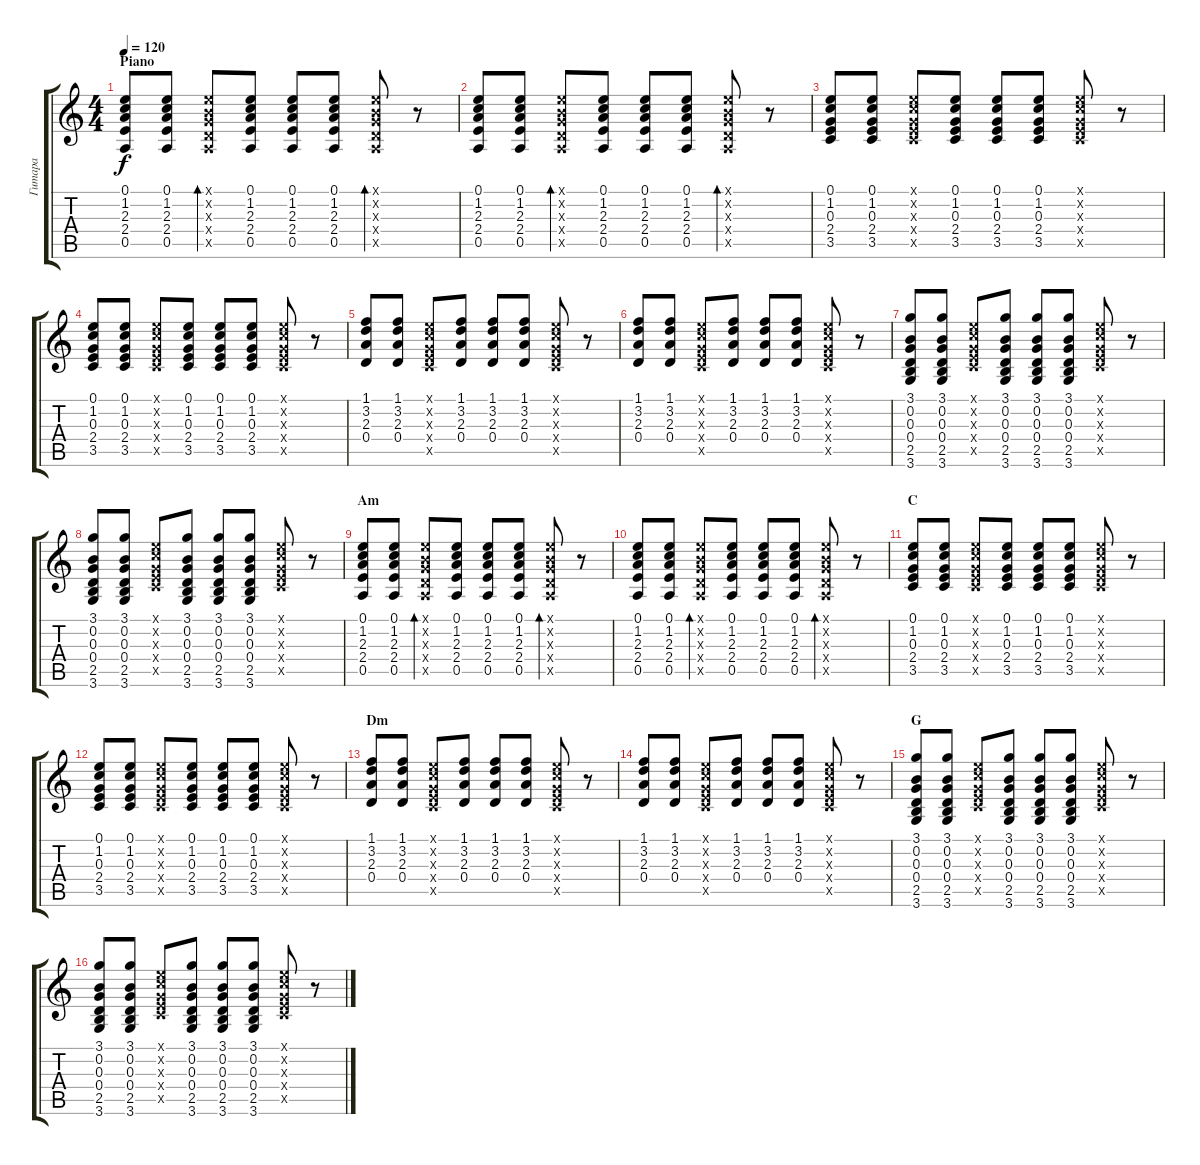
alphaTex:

\track ("Гитара" "Гитара") {instrument electricguitarmuted}
\staff {score tabs}
\tuning (E4 B3 G3 D3 A2 E2) {hide}
\ts (4 4)
\section ("" "Piano")
\tempo 120
\clef g2
\ks c
(0.1 1.2 2.3 2.4 0.5).8{dy f} (0.1 1.2 2.3 2.4 0.5).8 (0.1{x} 0.2{x} 0.3{x} 0.4{x} 0.5{x}).8{bd 30} (0.1 1.2 2.3 2.4 0.5).8 (0.1 1.2 2.3 2.4 0.5).8 (0.1 1.2 2.3 2.4 0.5).8 (0.1{x} 0.2{x} 0.3{x} 0.4{x} 0.5{x}).8{bd 30} r.8 |
(0.1 1.2 2.3 2.4 0.5).8 (0.1 1.2 2.3 2.4 0.5).8 (0.1{x} 0.2{x} 0.3{x} 0.4{x} 0.5{x}).8{bd 30} (0.1 1.2 2.3 2.4 0.5).8 (0.1 1.2 2.3 2.4 0.5).8 (0.1 1.2 2.3 2.4 0.5).8 (0.1{x} 0.2{x} 0.3{x} 0.4{x} 0.5{x}).8{bd 30} r.8 |
(0.1 1.2 0.3 2.4 3.5).8 (0.1 1.2 0.3 2.4 3.5).8 (0.1{x} 1.2{x} 0.3{x} 2.4{x} 3.5{x}).8 (0.1 1.2 0.3 2.4 3.5).8 (0.1 1.2 0.3 2.4 3.5).8 (0.1 1.2 0.3 2.4 3.5).8 (0.1{x} 1.2{x} 0.3{x} 2.4{x} 3.5{x}).8 r.8 |
(0.1 1.2 0.3 2.4 3.5).8 (0.1 1.2 0.3 2.4 3.5).8 (0.1{x} 1.2{x} 0.3{x} 2.4{x} 3.5{x}).8 (0.1 1.2 0.3 2.4 3.5).8 (0.1 1.2 0.3 2.4 3.5).8 (0.1 1.2 0.3 2.4 3.5).8 (0.1{x} 1.2{x} 0.3{x} 2.4{x} 3.5{x}).8 r.8 |
(1.1 3.2 2.3 0.4).8 (1.1 3.2 2.3 0.4).8 (0.1{x} 1.2{x} 0.3{x} 2.4{x} 3.5{x}).8 (1.1 3.2 2.3 0.4).8 (1.1 3.2 2.3 0.4).8 (1.1 3.2 2.3 0.4).8 (0.1{x} 1.2{x} 0.3{x} 2.4{x} 3.5{x}).8 r.8 |
(1.1 3.2 2.3 0.4).8 (1.1 3.2 2.3 0.4).8 (0.1{x} 1.2{x} 0.3{x} 2.4{x} 3.5{x}).8 (1.1 3.2 2.3 0.4).8 (1.1 3.2 2.3 0.4).8 (1.1 3.2 2.3 0.4).8 (0.1{x} 1.2{x} 0.3{x} 2.4{x} 3.5{x}).8 r.8 |
(3.1 0.2 0.3 0.4 2.5 3.6).8 (3.1 0.2 0.3 0.4 2.5 3.6).8 (0.1{x} 1.2{x} 0.3{x} 2.4{x} 3.5{x}).8 (3.1 0.2 0.3 0.4 2.5 3.6).8 (3.1 0.2 0.3 0.4 2.5 3.6).8 (3.1 0.2 0.3 0.4 2.5 3.6).8 (0.1{x} 1.2{x} 0.3{x} 2.4{x} 3.5{x}).8 r.8 |
(3.1 0.2 0.3 0.4 2.5 3.6).8 (3.1 0.2 0.3 0.4 2.5 3.6).8 (0.1{x} 1.2{x} 0.3{x} 2.4{x} 3.5{x}).8 (3.1 0.2 0.3 0.4 2.5 3.6).8 (3.1 0.2 0.3 0.4 2.5 3.6).8 (3.1 0.2 0.3 0.4 2.5 3.6).8 (0.1{x} 1.2{x} 0.3{x} 2.4{x} 3.5{x}).8 r.8 |
\section ("" "Am")
(0.1 1.2 2.3 2.4 0.5).8 (0.1 1.2 2.3 2.4 0.5).8 (0.1{x} 0.2{x} 0.3{x} 0.4{x} 0.5{x}).8{bd 30} (0.1 1.2 2.3 2.4 0.5).8 (0.1 1.2 2.3 2.4 0.5).8 (0.1 1.2 2.3 2.4 0.5).8 (0.1{x} 0.2{x} 0.3{x} 0.4{x} 0.5{x}).8{bd 30} r.8 |
(0.1 1.2 2.3 2.4 0.5).8 (0.1 1.2 2.3 2.4 0.5).8 (0.1{x} 0.2{x} 0.3{x} 0.4{x} 0.5{x}).8{bd 30} (0.1 1.2 2.3 2.4 0.5).8 (0.1 1.2 2.3 2.4 0.5).8 (0.1 1.2 2.3 2.4 0.5).8 (0.1{x} 0.2{x} 0.3{x} 0.4{x} 0.5{x}).8{bd 30} r.8 |
\section ("" "C")
(0.1 1.2 0.3 2.4 3.5).8 (0.1 1.2 0.3 2.4 3.5).8 (0.1{x} 1.2{x} 0.3{x} 2.4{x} 3.5{x}).8 (0.1 1.2 0.3 2.4 3.5).8 (0.1 1.2 0.3 2.4 3.5).8 (0.1 1.2 0.3 2.4 3.5).8 (0.1{x} 1.2{x} 0.3{x} 2.4{x} 3.5{x}).8 r.8 |
(0.1 1.2 0.3 2.4 3.5).8 (0.1 1.2 0.3 2.4 3.5).8 (0.1{x} 1.2{x} 0.3{x} 2.4{x} 3.5{x}).8 (0.1 1.2 0.3 2.4 3.5).8 (0.1 1.2 0.3 2.4 3.5).8 (0.1 1.2 0.3 2.4 3.5).8 (0.1{x} 1.2{x} 0.3{x} 2.4{x} 3.5{x}).8 r.8 |
\section ("" "Dm")
(1.1 3.2 2.3 0.4).8 (1.1 3.2 2.3 0.4).8 (0.1{x} 1.2{x} 0.3{x} 2.4{x} 3.5{x}).8 (1.1 3.2 2.3 0.4).8 (1.1 3.2 2.3 0.4).8 (1.1 3.2 2.3 0.4).8 (0.1{x} 1.2{x} 0.3{x} 2.4{x} 3.5{x}).8 r.8 |
(1.1 3.2 2.3 0.4).8 (1.1 3.2 2.3 0.4).8 (0.1{x} 1.2{x} 0.3{x} 2.4{x} 3.5{x}).8 (1.1 3.2 2.3 0.4).8 (1.1 3.2 2.3 0.4).8 (1.1 3.2 2.3 0.4).8 (0.1{x} 1.2{x} 0.3{x} 2.4{x} 3.5{x}).8 r.8 |
\section ("" "G")
(3.1 0.2 0.3 0.4 2.5 3.6).8 (3.1 0.2 0.3 0.4 2.5 3.6).8 (0.1{x} 1.2{x} 0.3{x} 2.4{x} 3.5{x}).8 (3.1 0.2 0.3 0.4 2.5 3.6).8 (3.1 0.2 0.3 0.4 2.5 3.6).8 (3.1 0.2 0.3 0.4 2.5 3.6).8 (0.1{x} 1.2{x} 0.3{x} 2.4{x} 3.5{x}).8 r.8 |
(3.1 0.2 0.3 0.4 2.5 3.6).8 (3.1 0.2 0.3 0.4 2.5 3.6).8 (0.1{x} 1.2{x} 0.3{x} 2.4{x} 3.5{x}).8 (3.1 0.2 0.3 0.4 2.5 3.6).8 (3.1 0.2 0.3 0.4 2.5 3.6).8 (3.1 0.2 0.3 0.4 2.5 3.6).8 (0.1{x} 1.2{x} 0.3{x} 2.4{x} 3.5{x}).8 r.8
